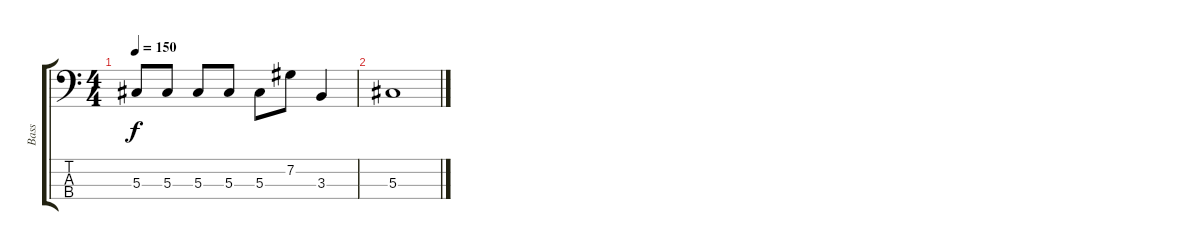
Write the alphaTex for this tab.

\track ("Bass" "Bass") {instrument fretlessbass}
\staff {score tabs}
\tuning (Gb2 Db2 Ab1 Eb1) {hide}
\ts (4 4)
\tempo 150
\clef f4
\ks c
5.3.8{dy f} 5.3.8 5.3.8 5.3.8 5.3.8 7.2.8 3.3.4 |
5.3.1
